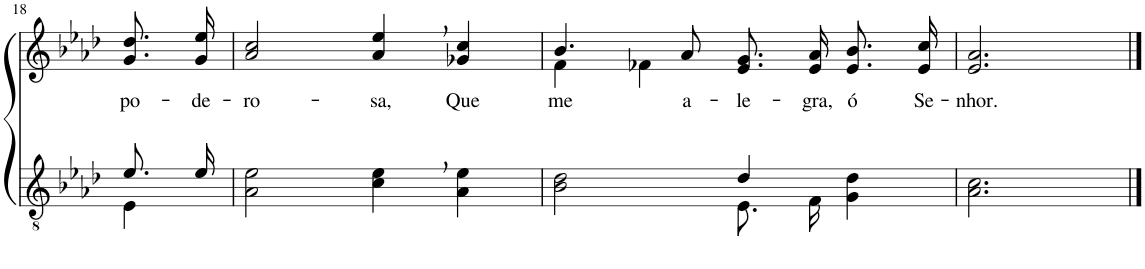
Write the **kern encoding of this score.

**kern	**kern	**text
*part2	*part1	*part1
*staff2	*staff1	*staff1
*I"Parte III e IV	*I"Parte I e II	*
!!LO:PB:g=z
*clefGv2	*clefG2	*
*Trd3c5	*Trd3c5	*
*k[b-e-a-d-]	*k[b-e-a-d-]	*
*M4/4	*M4/4	*
=18	=18	=18
*^	*	*
!	!	!	!LO:LY:b
8.e-/L	4E-\	8.g\ 8.dd-\L	po-
!	!	!	!LO:LY:b
16e-/Jk	.	16g\ 16ee-\Jk	-de-
*v	*v	*	*
=19	=19	=19
!	!	!LO:LY:b
2A-\ 2e-\	2a-/ 2cc/	-ro-
!	!	!LO:LY:b
4c\, 4e-\,	4a-/, 4ee-/,	-sa,
!	!	!LO:LY:b
4A-\ 4e-\	4g-X/ 4cc/	Que
=20	=20	=20
*^	*^	*
!	!	!	!	!LO:LY:b
2ryy	2B-\ 2d-\	4.b-/	4f\	me
.	.	.	4f-X\	.
!	!	!	!	!LO:LY:b
.	.	8a-/	.	a-
!	!	!	!	!LO:LY:b
4d-/	8.E-\L	8.e-/ 8.g/L	2ryy	-le-
!	!	!	!	!LO:LY:b
.	16F\Jk	16e-/ 16a-/Jk	.	-gra,
!	!	!	!	!LO:LY:b
4ryy	4G\ 4d-\	8.e-/ 8.b-/L	.	ó
!	!	!	!	!LO:LY:b
.	.	16e-/ 16cc/Jk	.	Se-
*v	*v	*	*	*
*	*v	*v	*
=21	=21	=21
!	!	!LO:LY:b
2.A-\ 2.c\	2.e-/ 2.a-/	-nhor.
==	==	==
*-	*-	*-
